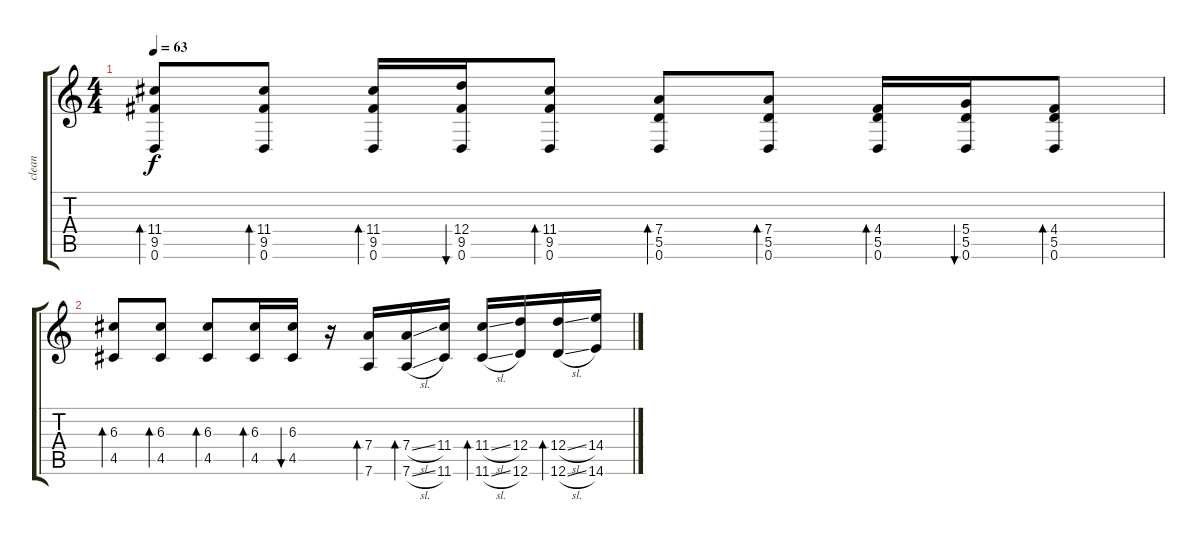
\track ("clean" "clean") {instrument electricguitarjazz}
\staff {score tabs}
\tuning (E4 B3 G3 D3 A2 D2) {hide}
\ts (4 4)
\tempo 63
\clef g2
\ks c
(11.4 9.5 0.6).8{bd 60 dy f} (11.4 9.5 0.6).8{bd 60} (11.4 9.5 0.6).16{bd 60} (12.4 9.5 0.6).16{bu 60} (11.4 9.5 0.6).8{bd 60} (7.4 5.5 0.6).8{bd 60} (7.4 5.5 0.6).8{bd 60} (4.4 5.5 0.6).16{bd 60} (5.4 5.5 0.6).16{bu 60} (4.4 5.5 0.6).8{bd 60} |
(6.3 4.5).8{bd 60} (6.3 4.5).8{bd 60} (6.3 4.5).8{bd 60} (6.3 4.5).16{bd 60} (6.3 4.5).16{bu 60} r.16 (7.4 7.6).16{bd 60} (7.4{sl} 7.6{sl}).16{bd 60} (11.4 11.6).16 (11.4{sl} 11.6{sl}).16{bd 60} (12.4 12.6).16 (12.4{sl} 12.6{sl}).16{bd 60} (14.4 14.6).16
